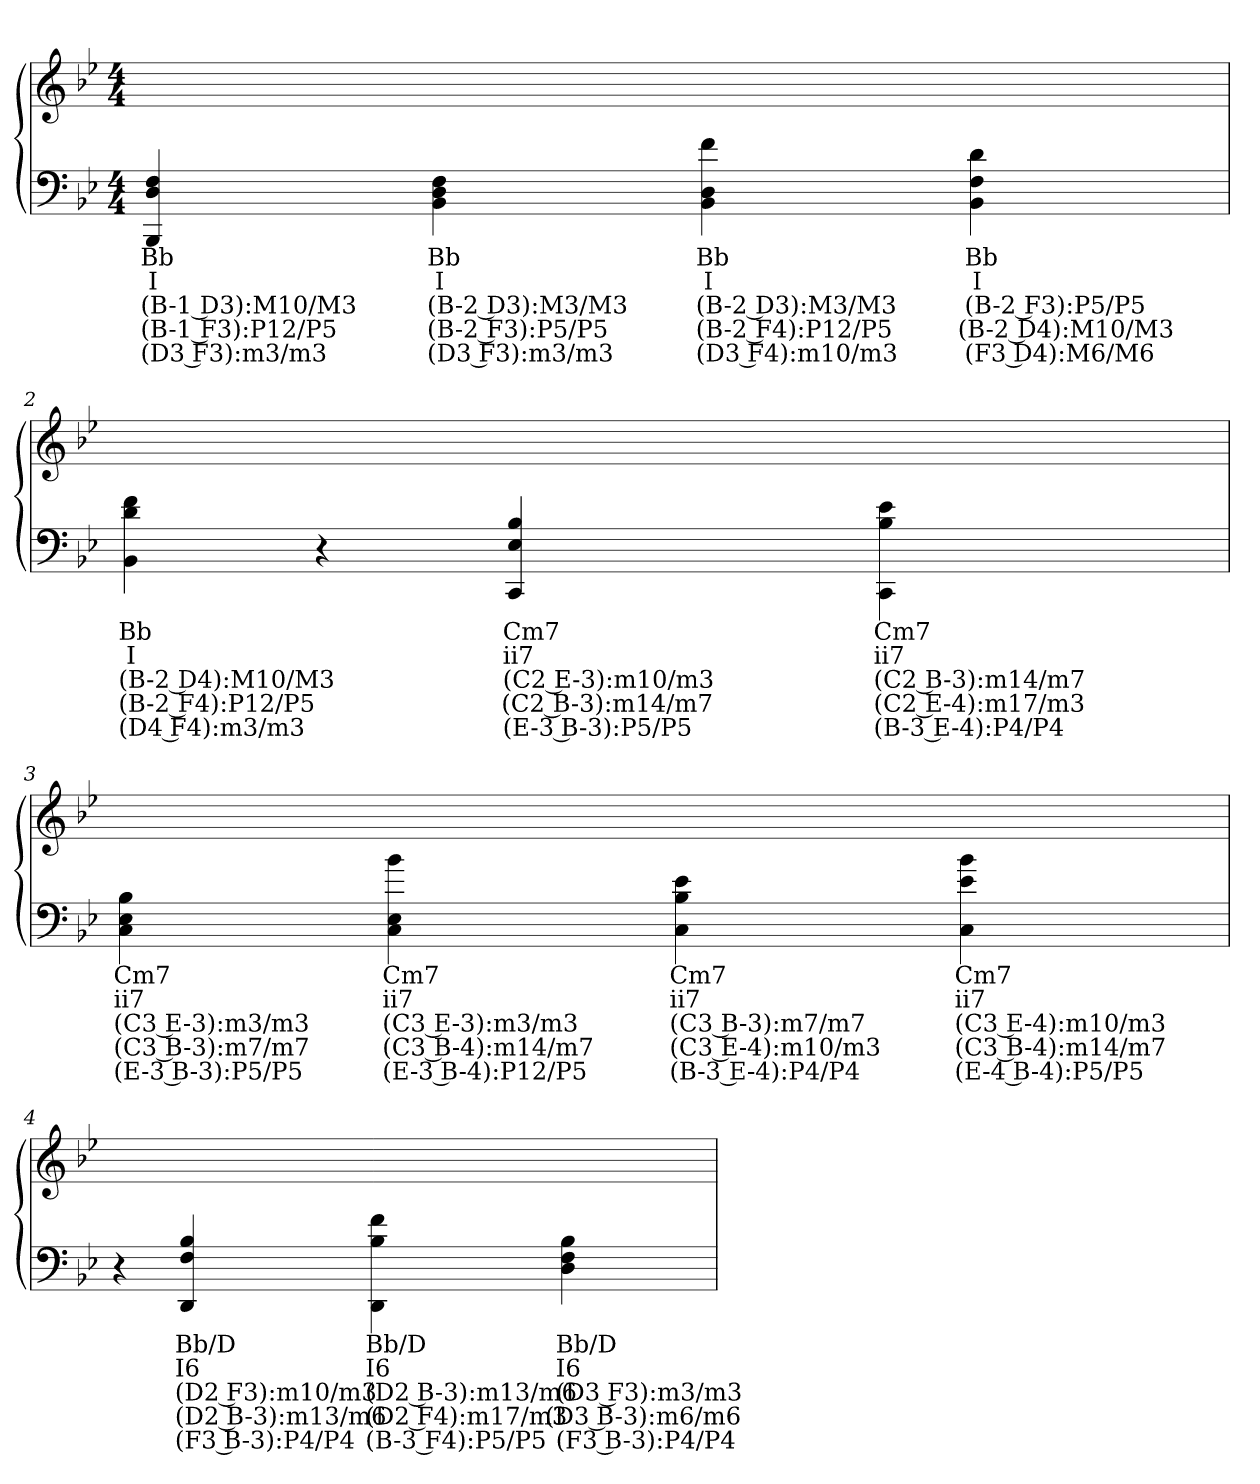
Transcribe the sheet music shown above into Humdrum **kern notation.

**kern	**text	**text	**text	**text	**text	**kern
*part2	*part2	*part2	*part2	*part2	*part2	*part1
*staff2	*staff2	*staff2	*staff2	*staff2	*staff2	*staff1
*clefF4	*	*	*	*	*	*clefG2
*k[b-e-]	*	*	*	*	*	*k[b-e-]
*B-:	*	*	*	*	*	*B-:
*M4/4	*	*	*	*	*	*M4/4
*MM60	*	*	*	*	*	*MM60
=1	=1	=1	=1	=1	=1	=1
4BBB- 4D 4F	Bb	I	(B-1 D3):M10/M3	(B-1 F3):P12/P5	(D3 F3):m3/m3	1ryy
4BB- 4D 4F	Bb	I	(B-2 D3):M3/M3	(B-2 F3):P5/P5	(D3 F3):m3/m3	.
4BB- 4D 4f	Bb	I	(B-2 D3):M3/M3	(B-2 F4):P12/P5	(D3 F4):m10/m3	.
4BB- 4F 4d	Bb	I	(B-2 F3):P5/P5	(B-2 D4):M10/M3	(F3 D4):M6/M6	.
=2	=2	=2	=2	=2	=2	=2
4BB- 4d 4f	Bb	I	(B-2 D4):M10/M3	(B-2 F4):P12/P5	(D4 F4):m3/m3	1ryy
4r	.	.	.	.	.	.
4CC 4E- 4B-	Cm7	ii7	(C2 E-3):m10/m3	(C2 B-3):m14/m7	(E-3 B-3):P5/P5	.
4CC 4B- 4e-	Cm7	ii7	(C2 B-3):m14/m7	(C2 E-4):m17/m3	(B-3 E-4):P4/P4	.
=3	=3	=3	=3	=3	=3	=3
4C 4E- 4B-	Cm7	ii7	(C3 E-3):m3/m3	(C3 B-3):m7/m7	(E-3 B-3):P5/P5	1ryy
4C 4E- 4b-	Cm7	ii7	(C3 E-3):m3/m3	(C3 B-4):m14/m7	(E-3 B-4):P12/P5	.
4C 4B- 4e-	Cm7	ii7	(C3 B-3):m7/m7	(C3 E-4):m10/m3	(B-3 E-4):P4/P4	.
4C 4e- 4b-	Cm7	ii7	(C3 E-4):m10/m3	(C3 B-4):m14/m7	(E-4 B-4):P5/P5	.
=4	=4	=4	=4	=4	=4	=4
4r	.	.	.	.	.	1ryy
4DD 4F 4B-	Bb/D	I6	(D2 F3):m10/m3	(D2 B-3):m13/m6	(F3 B-3):P4/P4	.
4DD 4B- 4f	Bb/D	I6	(D2 B-3):m13/m6	(D2 F4):m17/m3	(B-3 F4):P5/P5	.
4D 4F 4B-	Bb/D	I6	(D3 F3):m3/m3	(D3 B-3):m6/m6	(F3 B-3):P4/P4	.
=	=	=	=	=	=	=
*-	*-	*-	*-	*-	*-	*-
